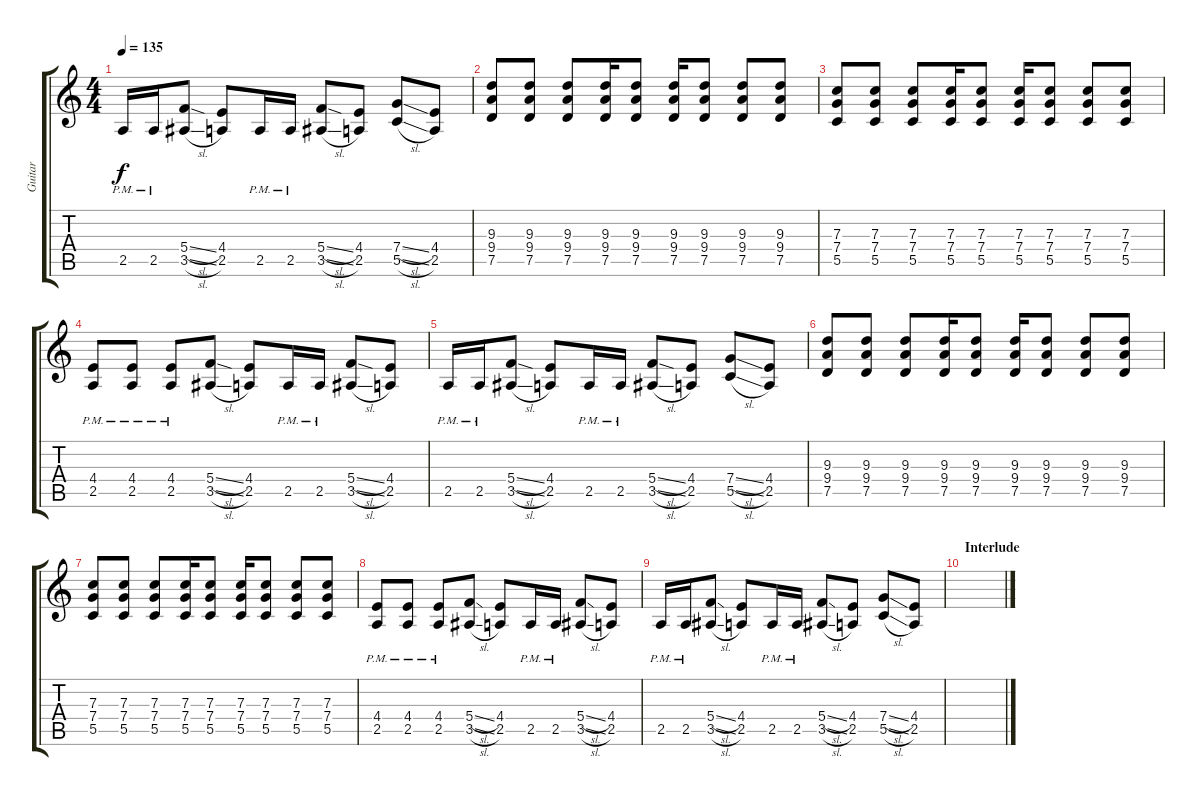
\track ("Guitar" "Guitar") {instrument distortionguitar}
\staff {score tabs}
\tuning (D4 A3 F3 C3 G2 D2) {hide}
\ts (4 4)
\tempo 135
\clef g2
\ks c
2.5{pm}.16{dy f} 2.5{pm}.16 (5.4{sl} 3.5{sl}).8 (4.4 2.5).8 2.5{pm}.16 2.5{pm}.16 (5.4{sl} 3.5{sl}).8 (4.4 2.5).8 (7.4{sl} 5.5{sl}).8 (4.4 2.5).8 |
(9.3 9.4 7.5).8 (9.3 9.4 7.5).8 (9.3 9.4 7.5).8 (9.3 9.4 7.5).16 (9.3 9.4 7.5).8 (9.3 9.4 7.5).16 (9.3 9.4 7.5).8 (9.3 9.4 7.5).8 (9.3 9.4 7.5).8 |
(7.3 7.4 5.5).8 (7.3 7.4 5.5).8 (7.3 7.4 5.5).8 (7.3 7.4 5.5).16 (7.3 7.4 5.5).8 (7.3 7.4 5.5).16 (7.3 7.4 5.5).8 (7.3 7.4 5.5).8 (7.3 7.4 5.5).8 |
(4.4{pm} 2.5).8 (4.4{pm} 2.5).8 (4.4{pm} 2.5).8 (5.4{sl} 3.5{sl}).8 (4.4 2.5).8 2.5{pm}.16 2.5{pm}.16 (5.4{sl} 3.5{sl}).8 (4.4 2.5).8 |
2.5{pm}.16 2.5{pm}.16 (5.4{sl} 3.5{sl}).8 (4.4 2.5).8 2.5{pm}.16 2.5{pm}.16 (5.4{sl} 3.5{sl}).8 (4.4 2.5).8 (7.4{sl} 5.5{sl}).8 (4.4 2.5).8 |
(9.3 9.4 7.5).8 (9.3 9.4 7.5).8 (9.3 9.4 7.5).8 (9.3 9.4 7.5).16 (9.3 9.4 7.5).8 (9.3 9.4 7.5).16 (9.3 9.4 7.5).8 (9.3 9.4 7.5).8 (9.3 9.4 7.5).8 |
(7.3 7.4 5.5).8 (7.3 7.4 5.5).8 (7.3 7.4 5.5).8 (7.3 7.4 5.5).16 (7.3 7.4 5.5).8 (7.3 7.4 5.5).16 (7.3 7.4 5.5).8 (7.3 7.4 5.5).8 (7.3 7.4 5.5).8 |
(4.4{pm} 2.5).8 (4.4{pm} 2.5).8 (4.4{pm} 2.5).8 (5.4{sl} 3.5{sl}).8 (4.4 2.5).8 2.5{pm}.16 2.5{pm}.16 (5.4{sl} 3.5{sl}).8 (4.4 2.5).8 |
2.5{pm}.16 2.5{pm}.16 (5.4{sl} 3.5{sl}).8 (4.4 2.5).8 2.5{pm}.16 2.5{pm}.16 (5.4{sl} 3.5{sl}).8 (4.4 2.5).8 (7.4{sl} 5.5{sl}).8 (4.4 2.5).8 |
\section ("" "Interlude")
